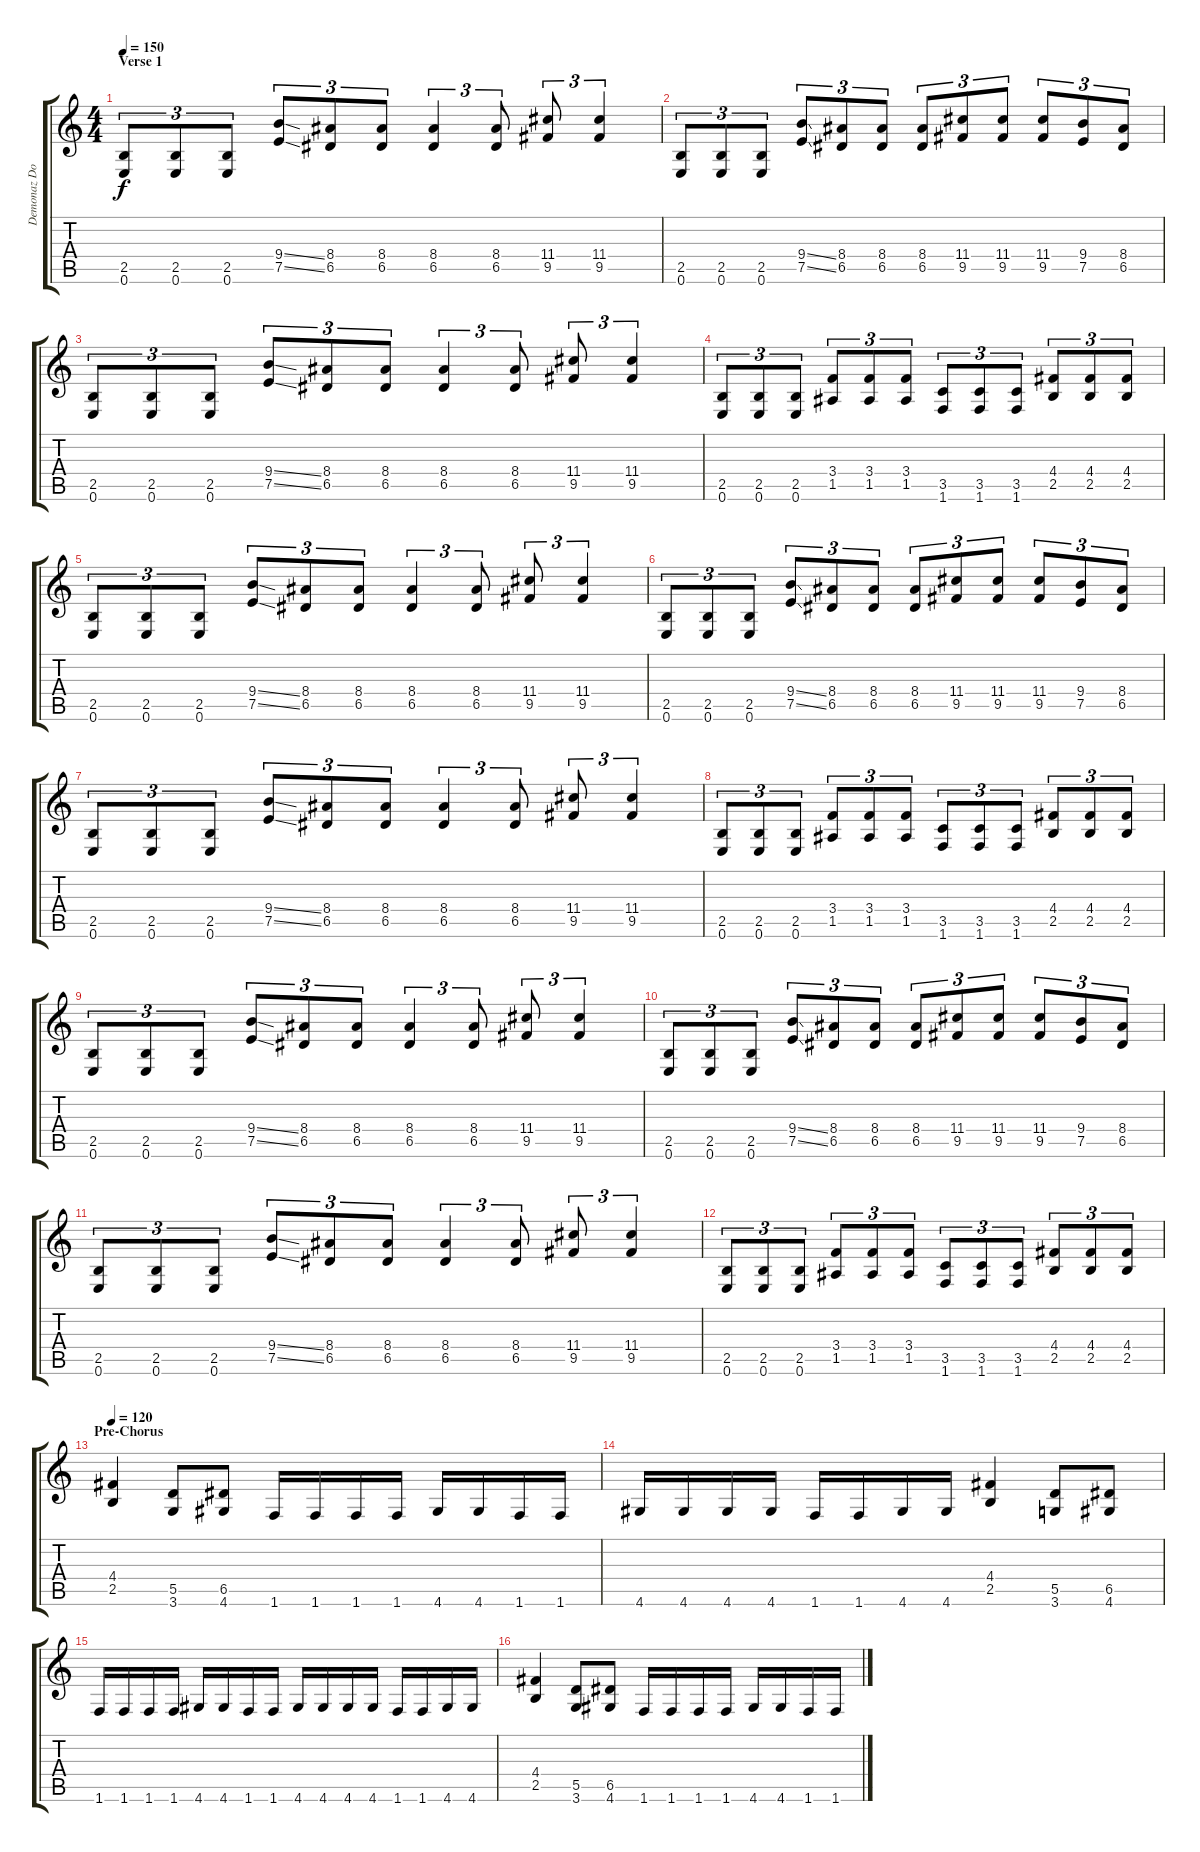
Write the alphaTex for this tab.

\track ("Demonaz Doom Occulta" "Demonaz Do") {instrument distortionguitar}
\staff {score tabs}
\tuning (E4 B3 G3 D3 A2 E2) {hide}
\ts (4 4)
\section ("" "Verse 1 ")
\tempo 150
\clef g2
\ks c
(2.5 0.6).8{tu (3 2) dy f} (2.5 0.6).8{tu (3 2)} (2.5 0.6).8{tu (3 2)} (9.4{ss} 7.5{ss}).8{tu (3 2)} (8.4 6.5).8{tu (3 2)} (8.4 6.5).8{tu (3 2)} (8.4 6.5).4{tu (3 2)} (8.4 6.5).8{tu (3 2)} (11.4 9.5).8{tu (3 2)} (11.4 9.5).4{tu (3 2)} |
(2.5 0.6).8{tu (3 2)} (2.5 0.6).8{tu (3 2)} (2.5 0.6).8{tu (3 2)} (9.4{ss} 7.5{ss}).8{tu (3 2)} (8.4 6.5).8{tu (3 2)} (8.4 6.5).8{tu (3 2)} (8.4 6.5).8{tu (3 2)} (11.4 9.5).8{tu (3 2)} (11.4 9.5).8{tu (3 2)} (11.4 9.5).8{tu (3 2)} (9.4 7.5).8{tu (3 2)} (8.4 6.5).8{tu (3 2)} |
(2.5 0.6).8{tu (3 2)} (2.5 0.6).8{tu (3 2)} (2.5 0.6).8{tu (3 2)} (9.4{ss} 7.5{ss}).8{tu (3 2)} (8.4 6.5).8{tu (3 2)} (8.4 6.5).8{tu (3 2)} (8.4 6.5).4{tu (3 2)} (8.4 6.5).8{tu (3 2)} (11.4 9.5).8{tu (3 2)} (11.4 9.5).4{tu (3 2)} |
(2.5 0.6).8{tu (3 2)} (2.5 0.6).8{tu (3 2)} (2.5 0.6).8{tu (3 2)} (3.4 1.5).8{tu (3 2)} (3.4 1.5).8{tu (3 2)} (3.4 1.5).8{tu (3 2)} (3.5 1.6).8{tu (3 2)} (3.5 1.6).8{tu (3 2)} (3.5 1.6).8{tu (3 2)} (4.4 2.5).8{tu (3 2)} (4.4 2.5).8{tu (3 2)} (4.4 2.5).8{tu (3 2)} |
(2.5 0.6).8{tu (3 2)} (2.5 0.6).8{tu (3 2)} (2.5 0.6).8{tu (3 2)} (9.4{ss} 7.5{ss}).8{tu (3 2)} (8.4 6.5).8{tu (3 2)} (8.4 6.5).8{tu (3 2)} (8.4 6.5).4{tu (3 2)} (8.4 6.5).8{tu (3 2)} (11.4 9.5).8{tu (3 2)} (11.4 9.5).4{tu (3 2)} |
(2.5 0.6).8{tu (3 2)} (2.5 0.6).8{tu (3 2)} (2.5 0.6).8{tu (3 2)} (9.4{ss} 7.5{ss}).8{tu (3 2)} (8.4 6.5).8{tu (3 2)} (8.4 6.5).8{tu (3 2)} (8.4 6.5).8{tu (3 2)} (11.4 9.5).8{tu (3 2)} (11.4 9.5).8{tu (3 2)} (11.4 9.5).8{tu (3 2)} (9.4 7.5).8{tu (3 2)} (8.4 6.5).8{tu (3 2)} |
(2.5 0.6).8{tu (3 2)} (2.5 0.6).8{tu (3 2)} (2.5 0.6).8{tu (3 2)} (9.4{ss} 7.5{ss}).8{tu (3 2)} (8.4 6.5).8{tu (3 2)} (8.4 6.5).8{tu (3 2)} (8.4 6.5).4{tu (3 2)} (8.4 6.5).8{tu (3 2)} (11.4 9.5).8{tu (3 2)} (11.4 9.5).4{tu (3 2)} |
(2.5 0.6).8{tu (3 2)} (2.5 0.6).8{tu (3 2)} (2.5 0.6).8{tu (3 2)} (3.4 1.5).8{tu (3 2)} (3.4 1.5).8{tu (3 2)} (3.4 1.5).8{tu (3 2)} (3.5 1.6).8{tu (3 2)} (3.5 1.6).8{tu (3 2)} (3.5 1.6).8{tu (3 2)} (4.4 2.5).8{tu (3 2)} (4.4 2.5).8{tu (3 2)} (4.4 2.5).8{tu (3 2)} |
(2.5 0.6).8{tu (3 2)} (2.5 0.6).8{tu (3 2)} (2.5 0.6).8{tu (3 2)} (9.4{ss} 7.5{ss}).8{tu (3 2)} (8.4 6.5).8{tu (3 2)} (8.4 6.5).8{tu (3 2)} (8.4 6.5).4{tu (3 2)} (8.4 6.5).8{tu (3 2)} (11.4 9.5).8{tu (3 2)} (11.4 9.5).4{tu (3 2)} |
(2.5 0.6).8{tu (3 2)} (2.5 0.6).8{tu (3 2)} (2.5 0.6).8{tu (3 2)} (9.4{ss} 7.5{ss}).8{tu (3 2)} (8.4 6.5).8{tu (3 2)} (8.4 6.5).8{tu (3 2)} (8.4 6.5).8{tu (3 2)} (11.4 9.5).8{tu (3 2)} (11.4 9.5).8{tu (3 2)} (11.4 9.5).8{tu (3 2)} (9.4 7.5).8{tu (3 2)} (8.4 6.5).8{tu (3 2)} |
(2.5 0.6).8{tu (3 2)} (2.5 0.6).8{tu (3 2)} (2.5 0.6).8{tu (3 2)} (9.4{ss} 7.5{ss}).8{tu (3 2)} (8.4 6.5).8{tu (3 2)} (8.4 6.5).8{tu (3 2)} (8.4 6.5).4{tu (3 2)} (8.4 6.5).8{tu (3 2)} (11.4 9.5).8{tu (3 2)} (11.4 9.5).4{tu (3 2)} |
(2.5 0.6).8{tu (3 2)} (2.5 0.6).8{tu (3 2)} (2.5 0.6).8{tu (3 2)} (3.4 1.5).8{tu (3 2)} (3.4 1.5).8{tu (3 2)} (3.4 1.5).8{tu (3 2)} (3.5 1.6).8{tu (3 2)} (3.5 1.6).8{tu (3 2)} (3.5 1.6).8{tu (3 2)} (4.4 2.5).8{tu (3 2)} (4.4 2.5).8{tu (3 2)} (4.4 2.5).8{tu (3 2)} |
\section ("" "Pre-Chorus")
\tempo 120
(4.4 2.5).4 (5.5 3.6).8 (6.5 4.6).8 1.6.16 1.6.16 1.6.16 1.6.16 4.6.16 4.6.16 1.6.16 1.6.16 |
4.6.16 4.6.16 4.6.16 4.6.16 1.6.16 1.6.16 4.6.16 4.6.16 (4.4 2.5).4 (5.5 3.6).8 (6.5 4.6).8 |
1.6.16 1.6.16 1.6.16 1.6.16 4.6.16 4.6.16 1.6.16 1.6.16 4.6.16 4.6.16 4.6.16 4.6.16 1.6.16 1.6.16 4.6.16 4.6.16 |
(4.4 2.5).4 (5.5 3.6).8 (6.5 4.6).8 1.6.16 1.6.16 1.6.16 1.6.16 4.6.16 4.6.16 1.6.16 1.6.16
